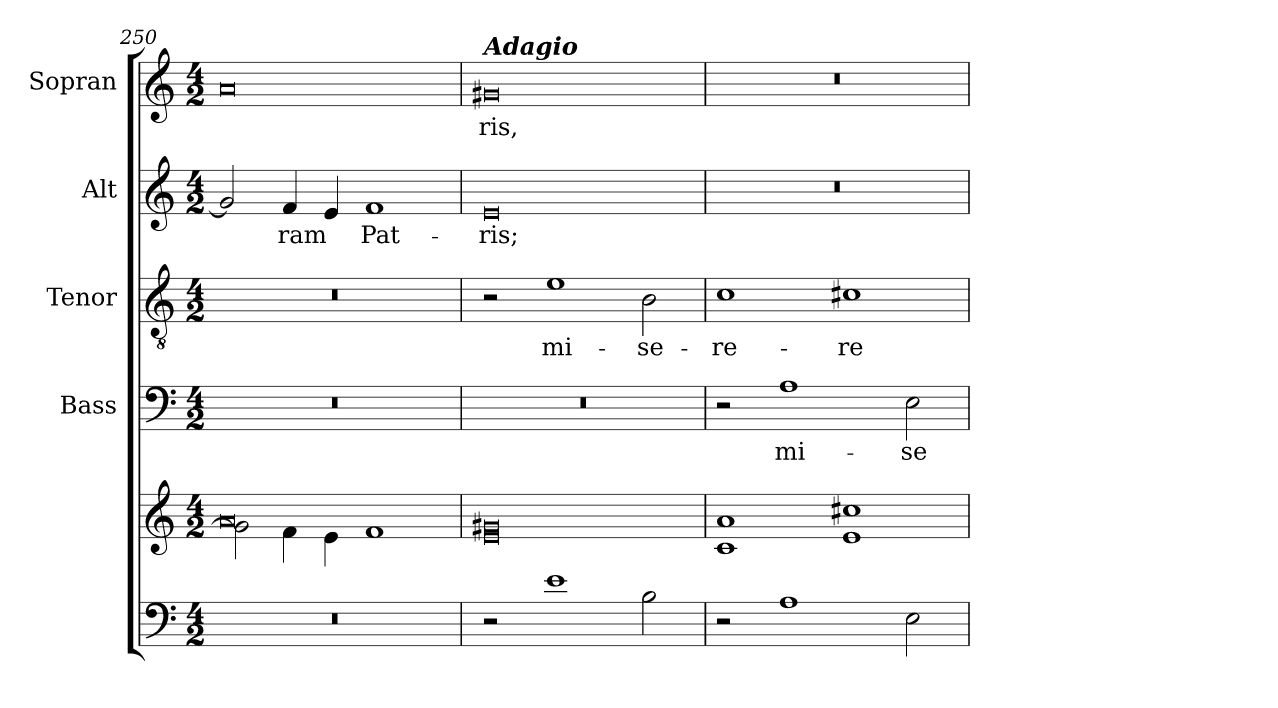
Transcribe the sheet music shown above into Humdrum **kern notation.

**kern	**kern	**kern	**text	**kern	**text	**kern	**text	**kern	**text
*part5	*part5	*part4	*part4	*part3	*part3	*part2	*part2	*part1	*part1
*staff6	*staff5	*staff4	*staff4	*staff3	*staff3	*staff2	*staff2	*staff1	*staff1
*	*	*I"Bass	*	*I"Tenor	*	*I"Alt	*	*I"Sopran	*
*	*	*I'B.	*	*I'T.	*	*I'A.	*	*I'S.	*
*clefF4	*clefG2	*clefF4	*	*clefGv2	*	*clefG2	*	*clefG2	*
*k[]	*k[]	*k[]	*	*k[]	*	*k[]	*	*k[]	*
*C:	*C:	*C:	*	*C:	*	*C:	*	*C:	*
*M4/2	*M4/2	*M4/2	*	*M4/2	*	*M4/2	*	*M4/2	*
=250	=250	=250	=250	=250	=250	=250	=250	=250	=250
*	*^	*	*	*	*	*	*	*	*
0r	0a	2g\]	0r	.	0r	.	2g/]	.	0a	.
!	!	!	!	!	!	!	!	!LO:LY:b	!	!
.	.	4f\	.	.	.	.	4f/	-ram	.	.
.	.	4e\	.	.	.	.	4e/	.	.	.
!	!	!	!	!	!	!	!	!LO:LY:b	!	!
.	.	1f	.	.	.	.	1f	Pat-	.	.
!!LO:LB:g=z
=251	=251	=251	=251	=251	=251	=251	=251	=251	=251	=251
!	!	!	!	!	!	!	!	!	!LO:TX:a:Bi:t=Adagio	!
!	!	!	!	!	!	!	!	!LO:LY:b	!	!LO:LY:b
2r	0g#X	0e	0r	.	2r	.	0e	-ris;	0g#X	-ris,
!	!	!	!	!	!	!LO:LY:b	!	!	!	!
1e	.	.	.	.	1e	mi-	.	.	.	.
!	!	!	!	!	!	!LO:LY:b	!	!	!	!
2B\	.	.	.	.	2B\	-se-	.	.	.	.
*	*v	*v	*	*	*	*	*	*	*	*
=252	=252	=252	=252	=252	=252	=252	=252	=252	=252
!	!	!	!	!	!LO:LY:b	!	!	!	!
2r	1c 1a	2r	.	1c	-re-	0r	.	0r	.
!	!	!	!LO:LY:b	!	!	!	!	!	!
1A	.	1A	mi-	.	.	.	.	.	.
!	!	!	!	!	!LO:LY:b	!	!	!	!
.	1e 1cc#X	.	.	1c#X	-re	.	.	.	.
!	!	!	!LO:LY:b	!	!	!	!	!	!
2E\	.	2E\	-se-	.	.	.	.	.	.
=	=	=	=	=	=	=	=	=	=
*-	*-	*-	*-	*-	*-	*-	*-	*-	*-
